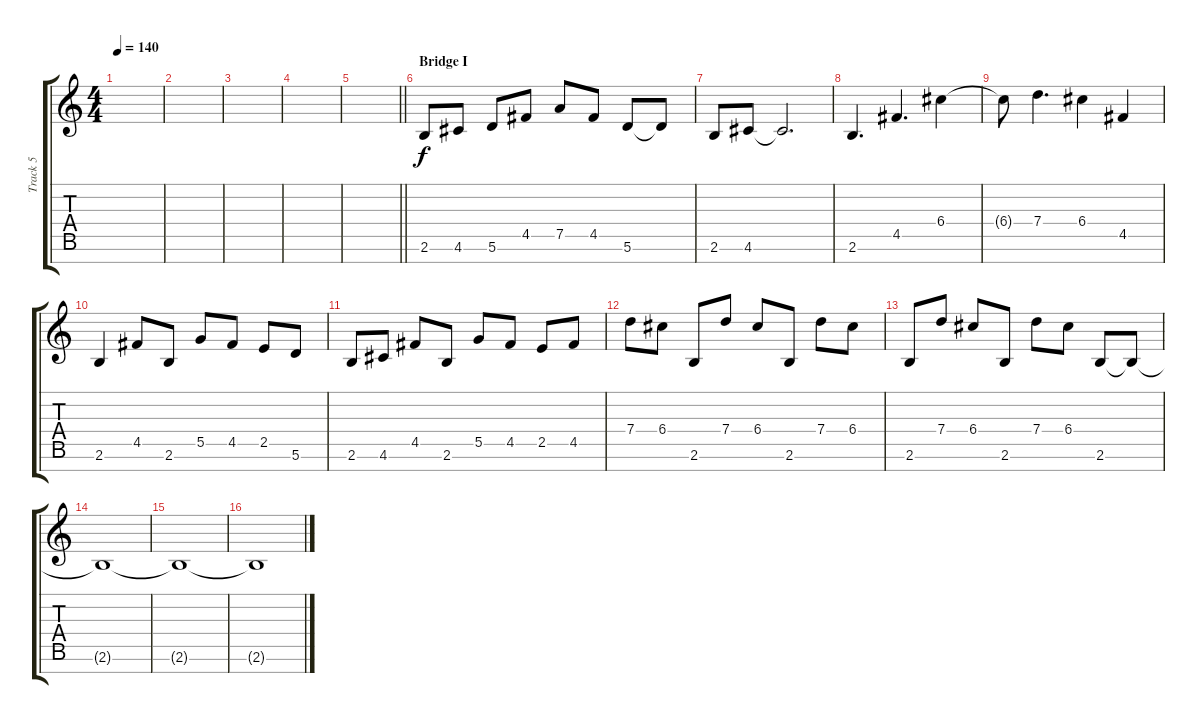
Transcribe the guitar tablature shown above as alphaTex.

\track ("Track 5" "Track 5") {instrument electricguitarjazz}
\staff {score tabs}
\tuning (A4 E4 C4 G3 D3 A2 D2) {hide}
\ts (4 4)
\tempo 140
\clef g2
\ks c
|
|
|
|
\barLineRight lightlight
|
\section ("" "Bridge I")
2.6.8 4.6.8 5.6.8 4.5.8 7.5.8 4.5.8 5.6.8 5.6{t}.8 |
2.6.8 4.6.8 4.6{t}.2{d} |
2.6.4{d} 4.5.4{d} 6.4.4 |
6.4{t}.8 7.4.4{d} 6.4.4 4.5.4 |
2.6.4 4.5.8 2.6.8 5.5.8 4.5.8 2.5.8 5.6.8 |
2.6.8 4.6.8 4.5.8 2.6.8 5.5.8 4.5.8 2.5.8 4.5.8 |
7.4.8 6.4.8 2.6.8 7.4.8 6.4.8 2.6.8 7.4.8 6.4.8 |
2.6.8 7.4.8 6.4.8 2.6.8 7.4.8 6.4.8 2.6.8 2.6{t}.8 |
2.6{t}.1 |
2.6{t}.1 |
2.6{t}.1
